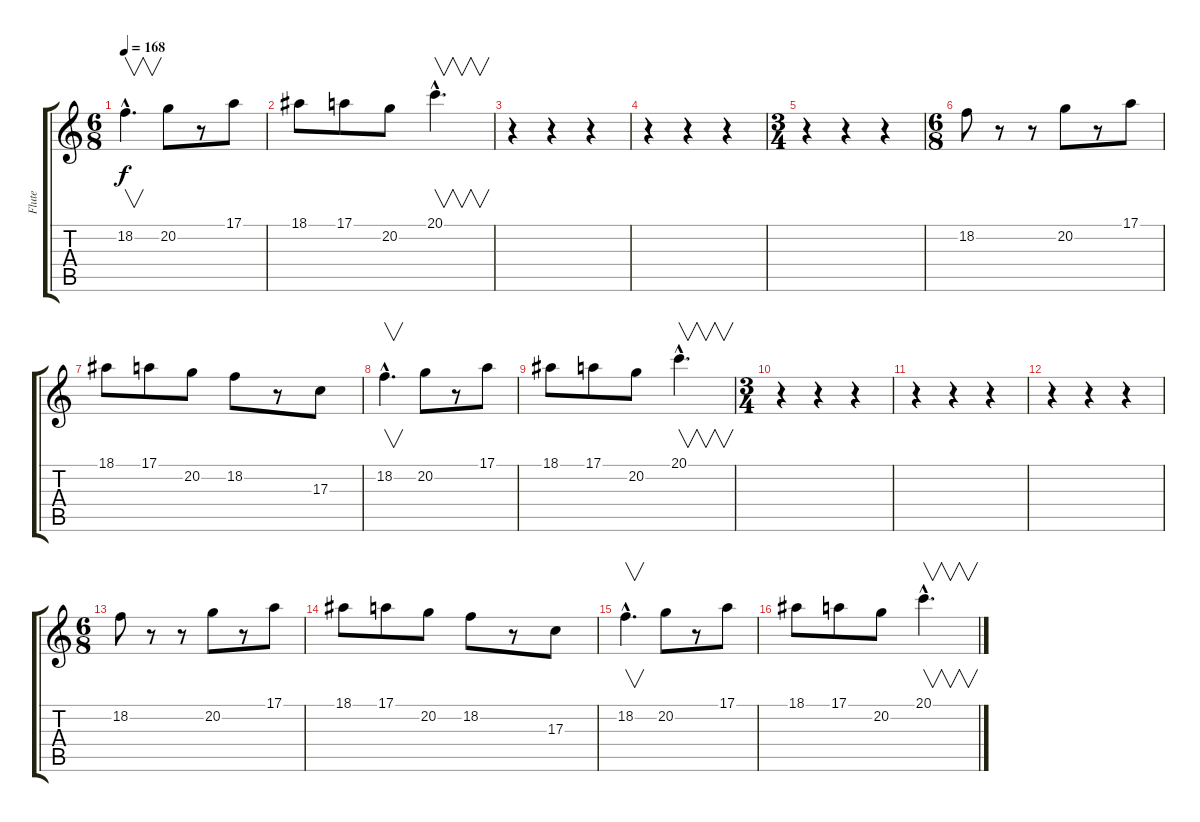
\track ("Flute" "Flute") {instrument flute}
\staff {score tabs}
\tuning (E4 B3 G3 D3 A2 E2) {hide}
\ts (6 8)
\tempo 168
\clef g2
\ks c
18.2{hac}.4{v d dy f} 20.2.8 r.8 17.1.8 |
18.1.8 17.1.8 20.2.8 20.1{hac}.4{v d} |
r.4 r.4 r.4 |
r.4 r.4 r.4 |
\ts (3 4)
r.4 r.4 r.4 |
\ts (6 8)
18.2.8 r.8 r.8 20.2.8 r.8 17.1.8 |
18.1.8 17.1.8 20.2.8 18.2.8 r.8 17.3.8 |
18.2{hac}.4{v d} 20.2.8 r.8 17.1.8 |
18.1.8 17.1.8 20.2.8 20.1{hac}.4{v d} |
\ts (3 4)
r.4 r.4 r.4 |
r.4 r.4 r.4 |
r.4 r.4 r.4 |
\ts (6 8)
18.2.8 r.8 r.8 20.2.8 r.8 17.1.8 |
18.1.8 17.1.8 20.2.8 18.2.8 r.8 17.3.8 |
18.2{hac}.4{v d} 20.2.8 r.8 17.1.8 |
18.1.8 17.1.8 20.2.8 20.1{hac}.4{v d}
